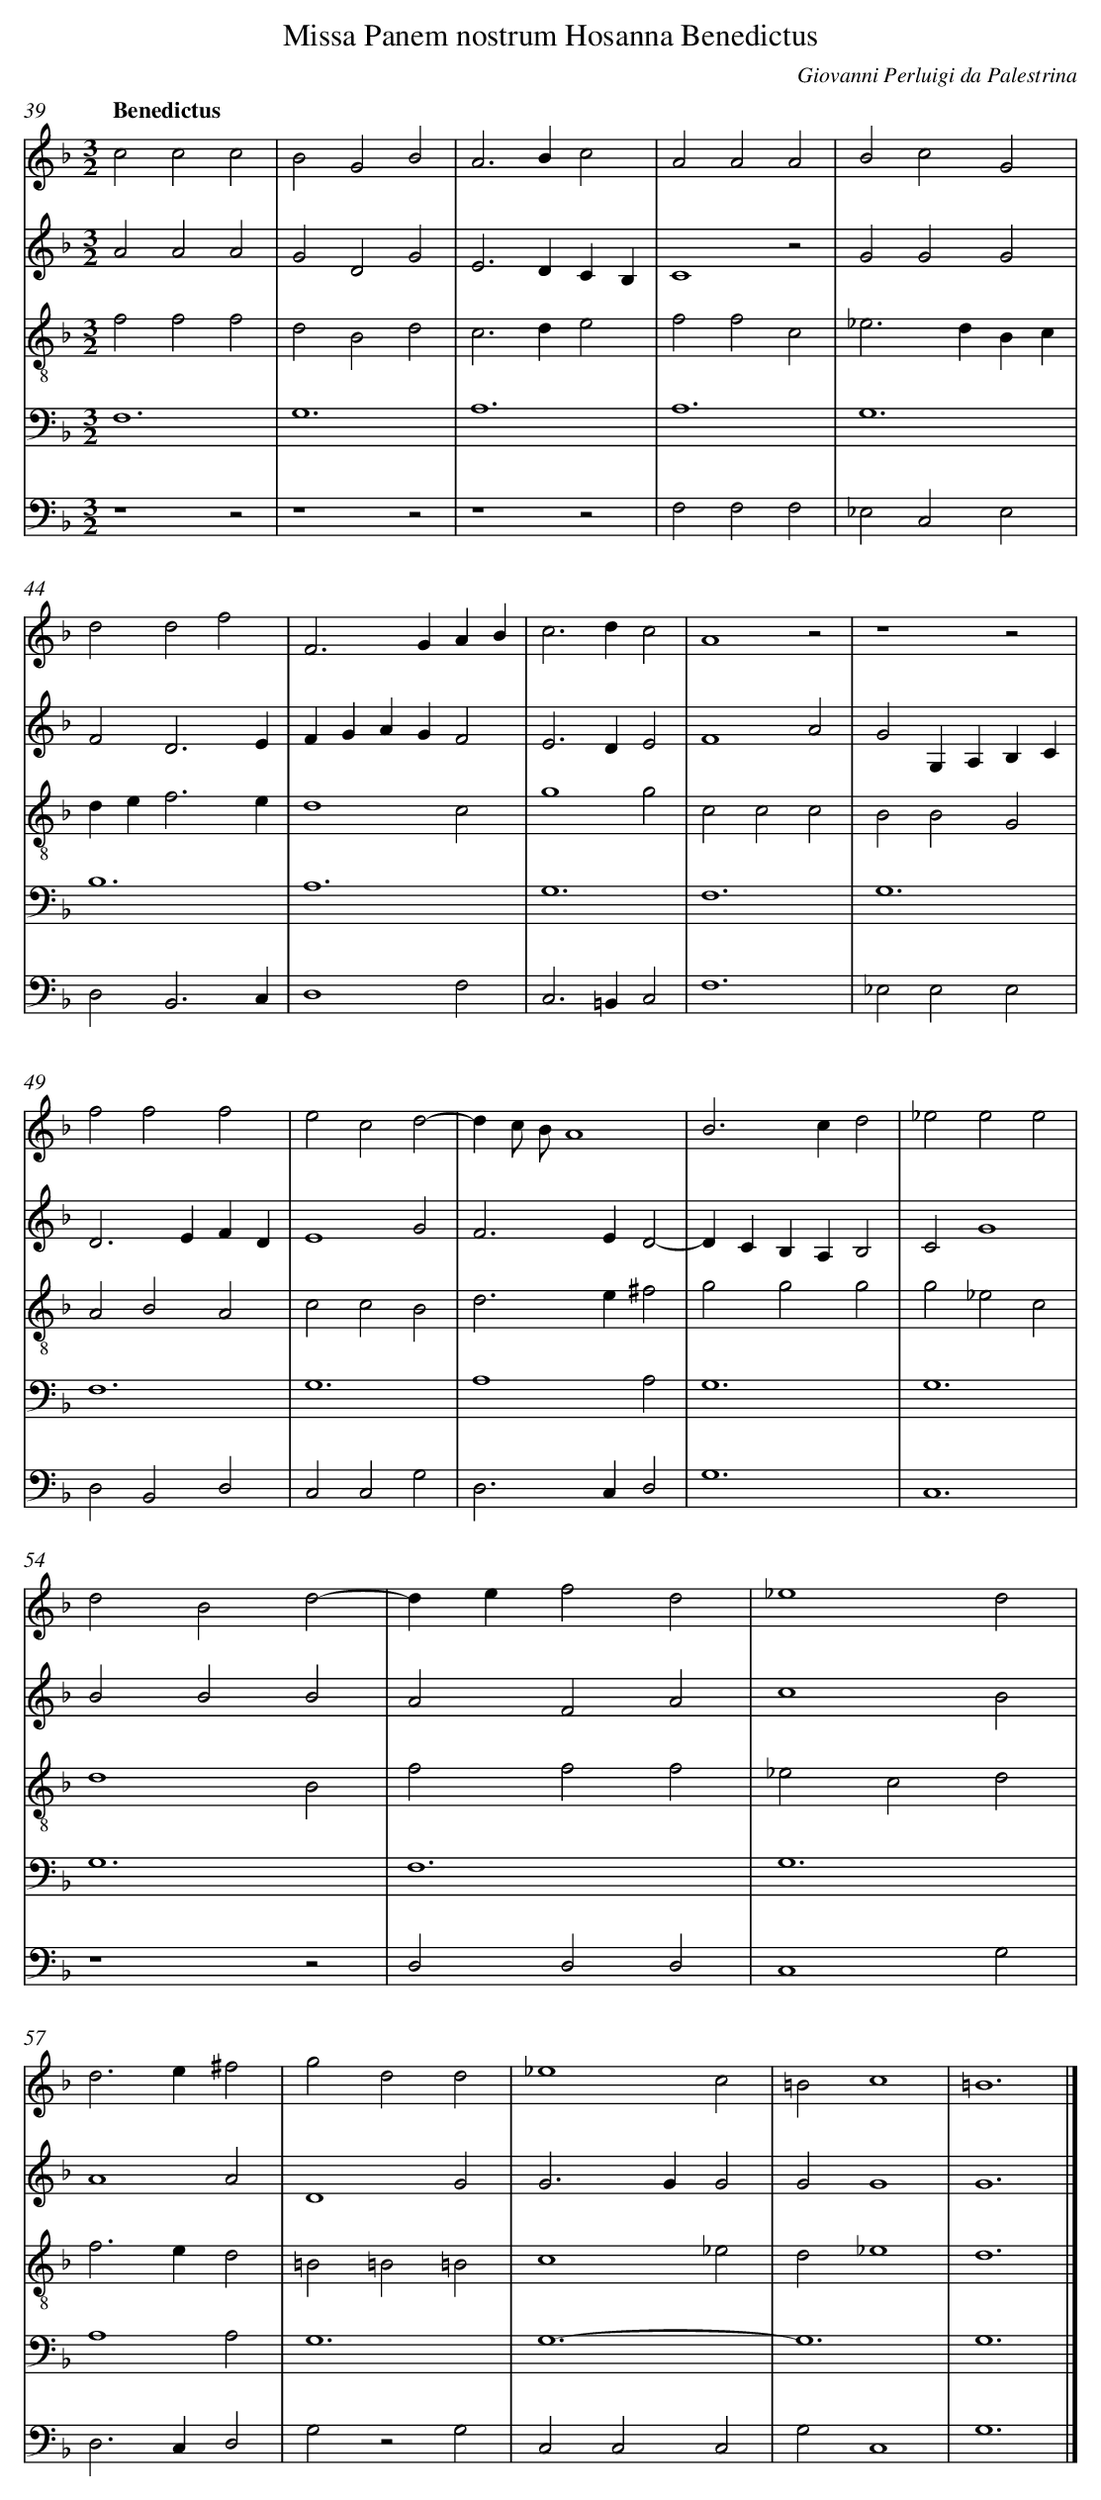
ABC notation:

X:1
T: Missa Panem nostrum Hosanna Benedictus
C: Giovanni Perluigi da Palestrina
L: 1/4
M: 3/2
Q: "Benedictus"
V: 1 clef=treble
V: 2 clef=treble
V: 3 clef=treble-8
V: 4 clef=bass
V: 5 clef=bass
K: F
[V:1] c2c2c2 |
[V:2] A2A2A2 |
[V:3] f2f2f2 |
[V:4] F,6 |
[V:5] z4z2 |
[V:1] B2G2B2 |
[V:2] G2D2G2 |
[V:3] d2B2d2 |
[V:4] G,6 |
[V:5] z4z2 |
[V:1] A2>B2c2 |
[V:2] E2>D2CB, |
[V:3] c2>d2e2 |
[V:4] A,6 |
[V:5] z4z2 |
[V:1] A2A2A2 |
[V:2] C4z2 |
[V:3] f2f2c2 |
[V:4] A,6 |
[V:5] F,2F,2F,2 |
[V:1] B2c2G2 |
[V:2] G2G2G2 |
[V:3] _e2>d2Bc |
[V:4] G,6 |
[V:5] _E,2C,2E,2 |
[V:1] d2d2f2 |
[V:2] F2D3E |
[V:3] de2<f2e |
[V:4] B,6 |
[V:5] D,2B,,3C, |
[V:1] F2>G2AB |
[V:2] FGAGF2 |
[V:3] d4c2 |
[V:4] A,6 |
[V:5] D,4F,2 |
[V:1] c2>d2c2 |
[V:2] E2>D2E2 |
[V:3] g4g2 |
[V:4] G,6 |
[V:5] C,2>=B,,2C,2 |
[V:1] A4z2 |
[V:2] F4A2 |
[V:3] c2c2c2 |
[V:4] F,6 |
[V:5] F,6 |
[V:1] z4z2 |
[V:2] G2G,A,B,C |
[V:3] B2B2G2 |
[V:4] G,6 |
[V:5] _E,2E,2E,2 |
[V:1] f2f2f2 |
[V:2] D2>E2FD |
[V:3] A2B2A2 |
[V:4] F,6 |
[V:5] D,2B,,2D,2 |
[V:1] e2c2d2- |
[V:2] E4G2 |
[V:3] c2c2B2 |
[V:4] G,6 |
[V:5] C,2C,2G,2 |
[V:1] dc/ B/A4 |
[V:2] F2>E2D2- |
[V:3] d2>e2^f2 |
[V:4] A,4A,2 |
[V:5] D,2>C,2D,2 |
[V:1] B2>c2d2 |
[V:2] DCB,A,B,2 |
[V:3] g2g2g2 |
[V:4] G,6 |
[V:5] G,6 |
[V:1] _e2e2e2 |
[V:2] C2G4 |
[V:3] g2_e2c2 |
[V:4] G,6 |
[V:5] C,6 |
[V:1] d2B2d2- |
[V:2] B2B2B2 |
[V:3] d4B2 |
[V:4] G,6 |
[V:5] z4z2 |
[V:1] def2d2 |
[V:2] A2F2A2 |
[V:3] f2f2f2 |
[V:4] F,6 |
[V:5] D,2D,2D,2 |
[V:1] _e4d2 |
[V:2] c4B2 |
[V:3] _e2c2d2 |
[V:4] G,6 |
[V:5] C,4G,2 |
[V:1] d2>e2^f2 |
[V:2] A4A2 |
[V:3] f2>e2d2 |
[V:4] A,4A,2 |
[V:5] D,2>C,2D,2 |
[V:1] g2d2d2 |
[V:2] D4G2 |
[V:3] =B2=B2=B2 |
[V:4] G,6 |
[V:5] G,2z2G,2 |
[V:1] _e4c2 |
[V:2] G2>G2G2 |
[V:3] c4_e2 |
[V:4] G,6- |
[V:5] C,2C,2C,2 |
[V:1] =B2c4 |
[V:2] G2G4 |
[V:3] d2_e4 |
[V:4] G,6 |
[V:5] G,2C,4 |
[V:1] =B6 |]
[V:2] G6 |]
[V:3] d6 |]
[V:4] G,6 |]
[V:5] G,6 |]
